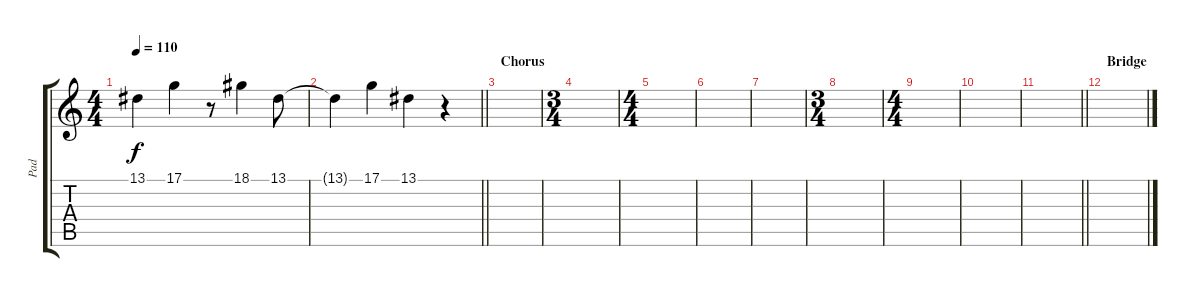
\track ("Pad" "Pad") {instrument lead6voice}
\staff {score tabs}
\tuning (D4 A3 F3 C3 G2 C2) {hide}
\ts (4 4)
\tempo 110
\clef g2
\ks c
13.1{t}.4{dy f} 17.1.4 r.8 18.1.4 13.1.8 |
\barLineRight lightlight
13.1{t}.4 17.1.4 13.1.4 r.4 |
\section ("" "Chorus")
|
\ts (3 4)
|
\ts (4 4)
|
|
|
\ts (3 4)
|
\ts (4 4)
|
|
\barLineRight lightlight
|
\section ("" "Bridge")
